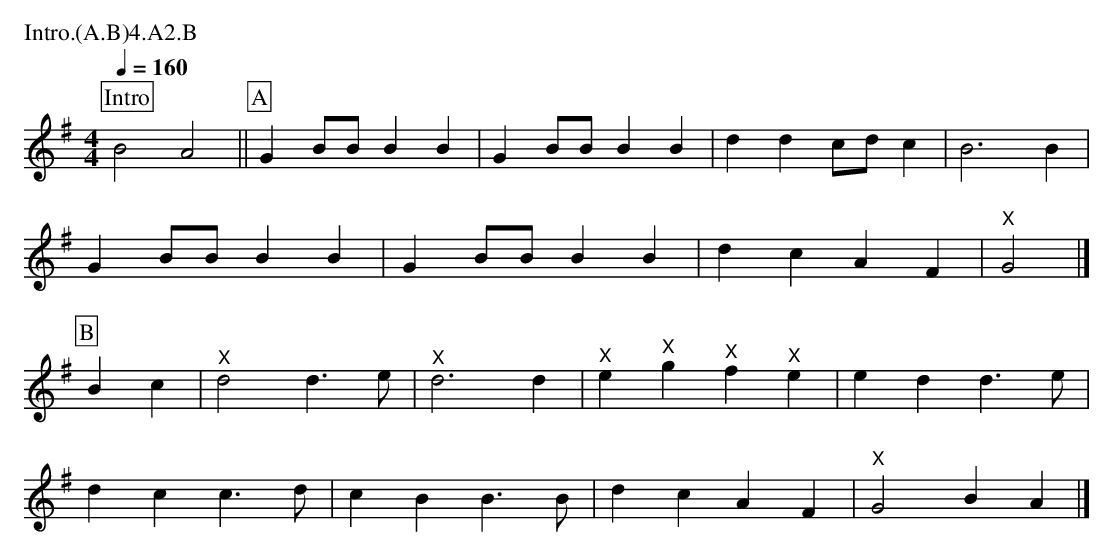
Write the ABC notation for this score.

X:1
T:Vandalls of Hammerwich Lichfield
M:4/4
L:1/4
W:This is the tune that Green Man taught us. It is not the tune in the Black Book
W: or that used by Stafford Morris who seem to be the only remaining team
W:specialising in Litchfield.
W:
Q:1/4=160
P:Intro.(A.B)4.A2.B
K:G
P:Intro
B2A2||\
P:A
GB/B/BB|GB/B/BB|ddc/d/c|B3B|
GB/B/BB|GB/B/BB|dcA  F|"X"G2 |]
P:B
Bc|d2d>e|d3d|egf e |edd>e|
s: |"^X" |"^X"|"^X""^X""^X""^X"
dcc>d|cBB>B|dcAF |G2 BA|]
s: |||"^X"
